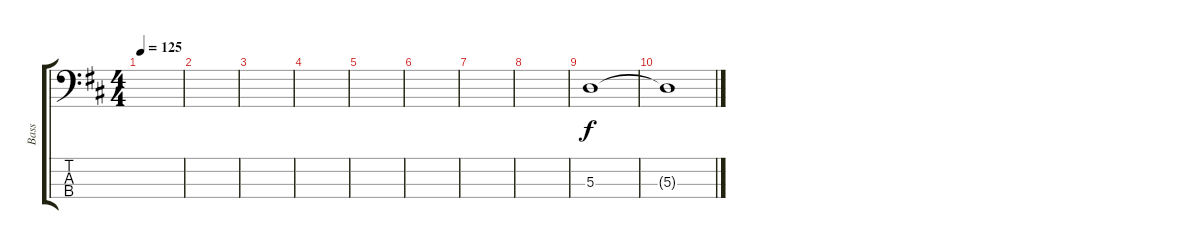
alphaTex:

\track ("Bass" "Bass") {instrument electricbassfinger}
\staff {score tabs}
\tuning (G2 D2 A1 E1) {hide}
\ts (4 4)
\tempo 125
\clef f4
\ks d
|
|
|
|
|
|
|
|
5.3.1 |
5.3{t}.1
